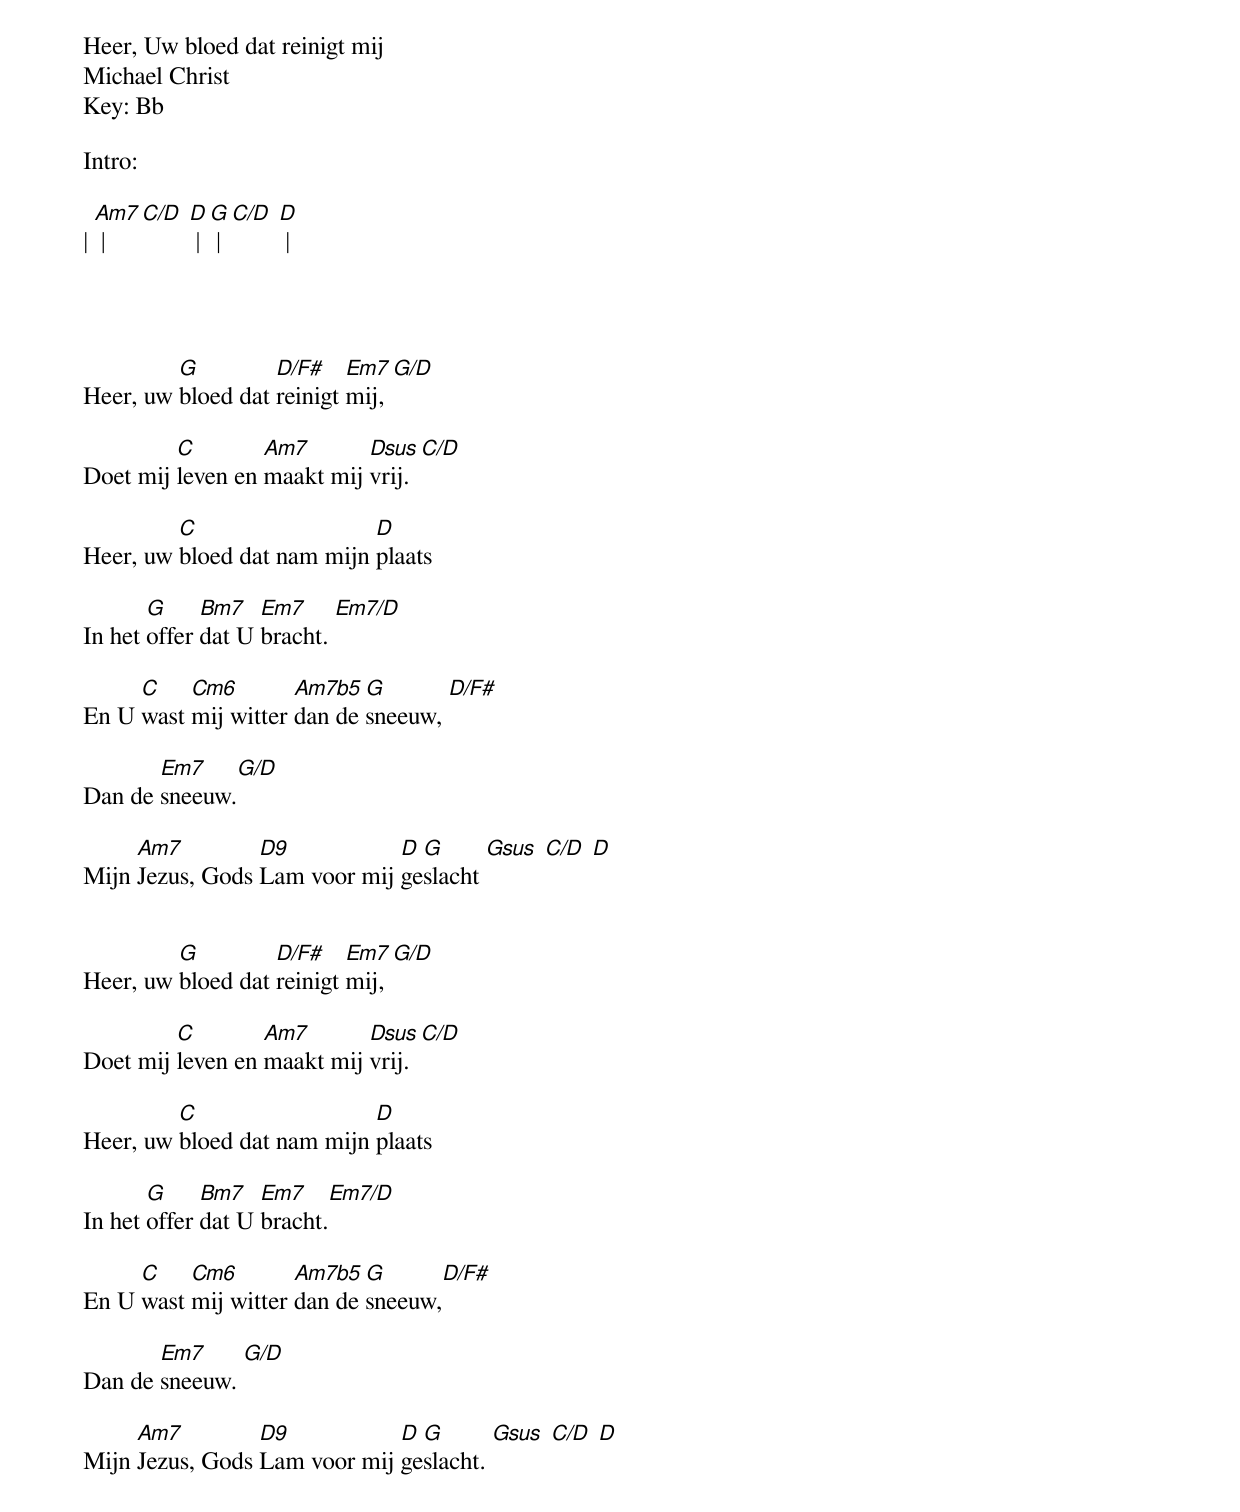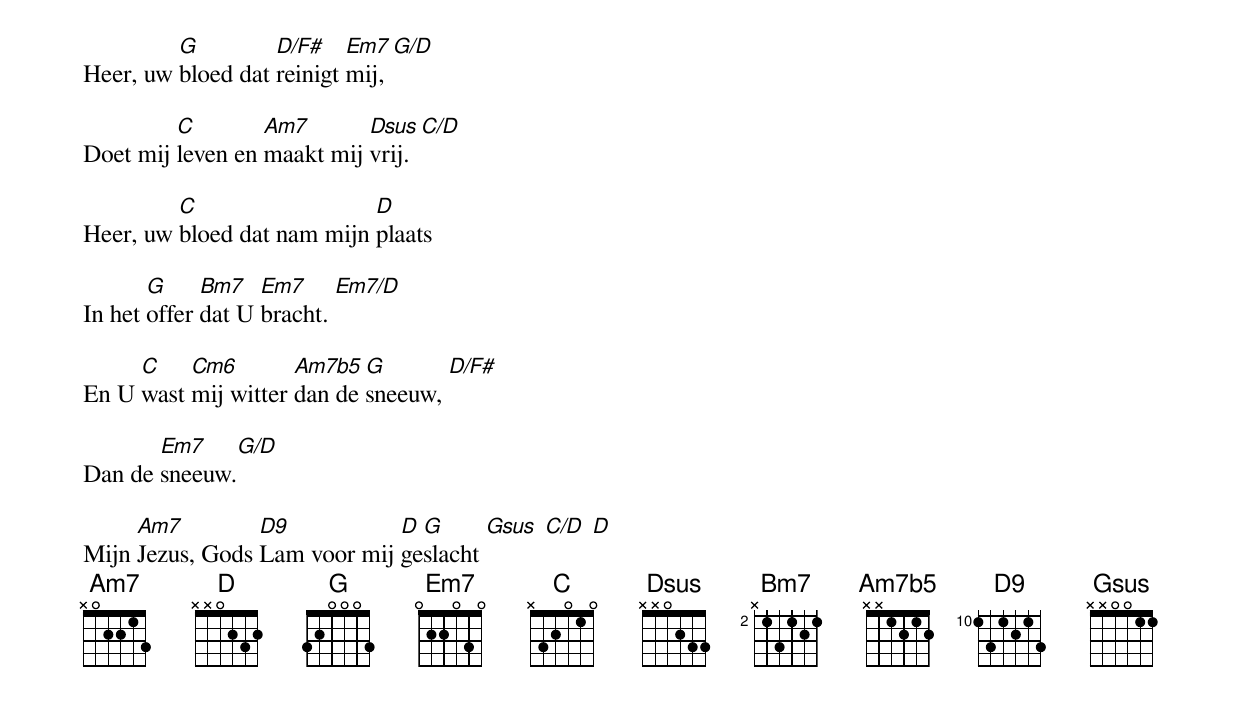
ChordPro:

Heer, Uw bloed dat reinigt mij
Michael Christ
Key: Bb

Intro:

| [Am7] | [C/D] [D] | [G] | [C/D] [D] |




Heer, uw [G]bloed dat [D/F#]reinigt [Em7]mij, [G/D]

Doet mij [C]leven en [Am7]maakt mij [Dsus]vrij. [C/D]

Heer, uw [C]bloed dat nam mijn [D]plaats

In het [G]offer [Bm7]dat U [Em7]bracht. [Em7/D]

En U [C]wast [Cm6]mij witter [Am7b5]dan de [G]sneeuw, [D/F#]

Dan de [Em7]sneeuw.[G/D]

Mijn [Am7]Jezus, Gods [D9]Lam voor mij [D]ge[G]slacht [Gsus] [C/D] [D]


Heer, uw [G]bloed dat [D/F#]reinigt [Em7]mij, [G/D]

Doet mij [C]leven en [Am7]maakt mij [Dsus]vrij.[C/D]

Heer, uw [C]bloed dat nam mijn [D]plaats

In het [G]offer [Bm7]dat U [Em7]bracht.[Em7/D]

En U [C]wast [Cm6]mij witter [Am7b5]dan de [G]sneeuw,[D/F#]

Dan de [Em7]sneeuw. [G/D]

Mijn [Am7]Jezus, Gods [D9]Lam voor mij [D]ge[G]slacht. [Gsus] [C/D] [D]



Heer, uw [G]bloed dat [D/F#]reinigt [Em7]mij, [G/D]

Doet mij [C]leven en [Am7]maakt mij [Dsus]vrij. [C/D]

Heer, uw [C]bloed dat nam mijn [D]plaats

In het [G]offer [Bm7]dat U [Em7]bracht. [Em7/D]

En U [C]wast [Cm6]mij witter [Am7b5]dan de [G]sneeuw, [D/F#]

Dan de [Em7]sneeuw.[G/D]

Mijn [Am7]Jezus, Gods [D9]Lam voor mij [D]ge[G]slacht [Gsus] [C/D] [D]
